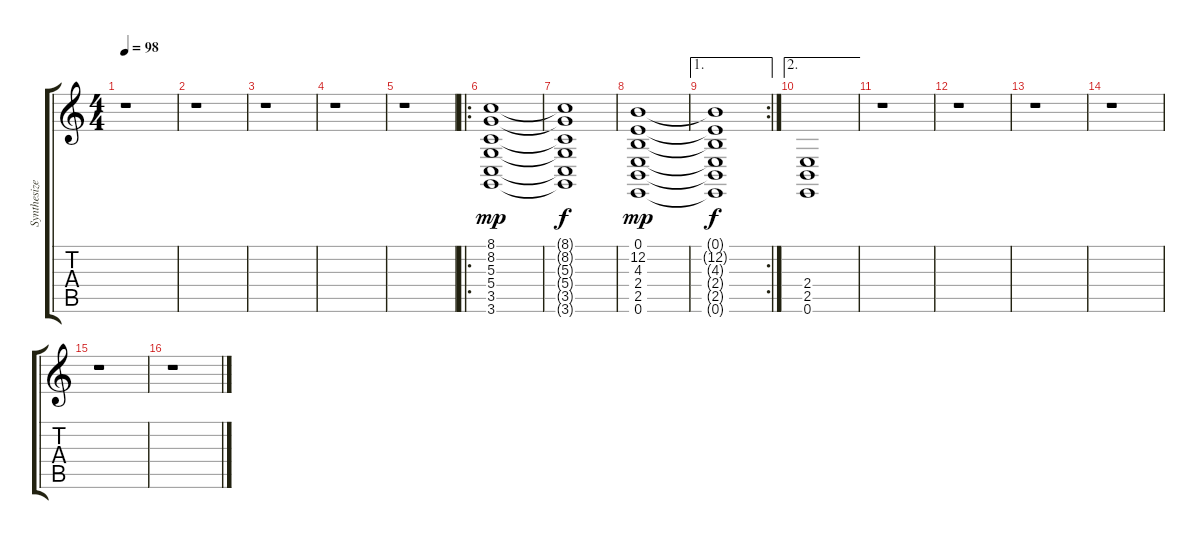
\track ("Synthesizer" "Synthesize") {instrument drawbarorgan}
\staff {score tabs}
\tuning (E4 B3 G3 D3 A2 E2) {hide}
\ts (4 4)
\tempo 98
\clef g2
\ks c
r.1{dy f} |
r.1 |
r.1 |
r.1 |
r.1 |
\ro
(8.1 8.2 5.3 5.4 3.5 3.6).1{dy mp} |
(8.1{t} 8.2{t} 5.3{t} 5.4{t} 3.5{t} 3.6{t}).1{dy f} |
(0.1 12.2 4.3 2.4 2.5 0.6).1{dy mp} |
\ae 1
\rc 2
(0.1{t} 12.2{t} 4.3{t} 2.4{t} 2.5{t} 0.6{t}).1{dy f} |
\ae 2
(2.4 2.5 0.6).1{volume 0} |
r.1 |
r.1 |
r.1 |
r.1 |
r.1 |
r.1
